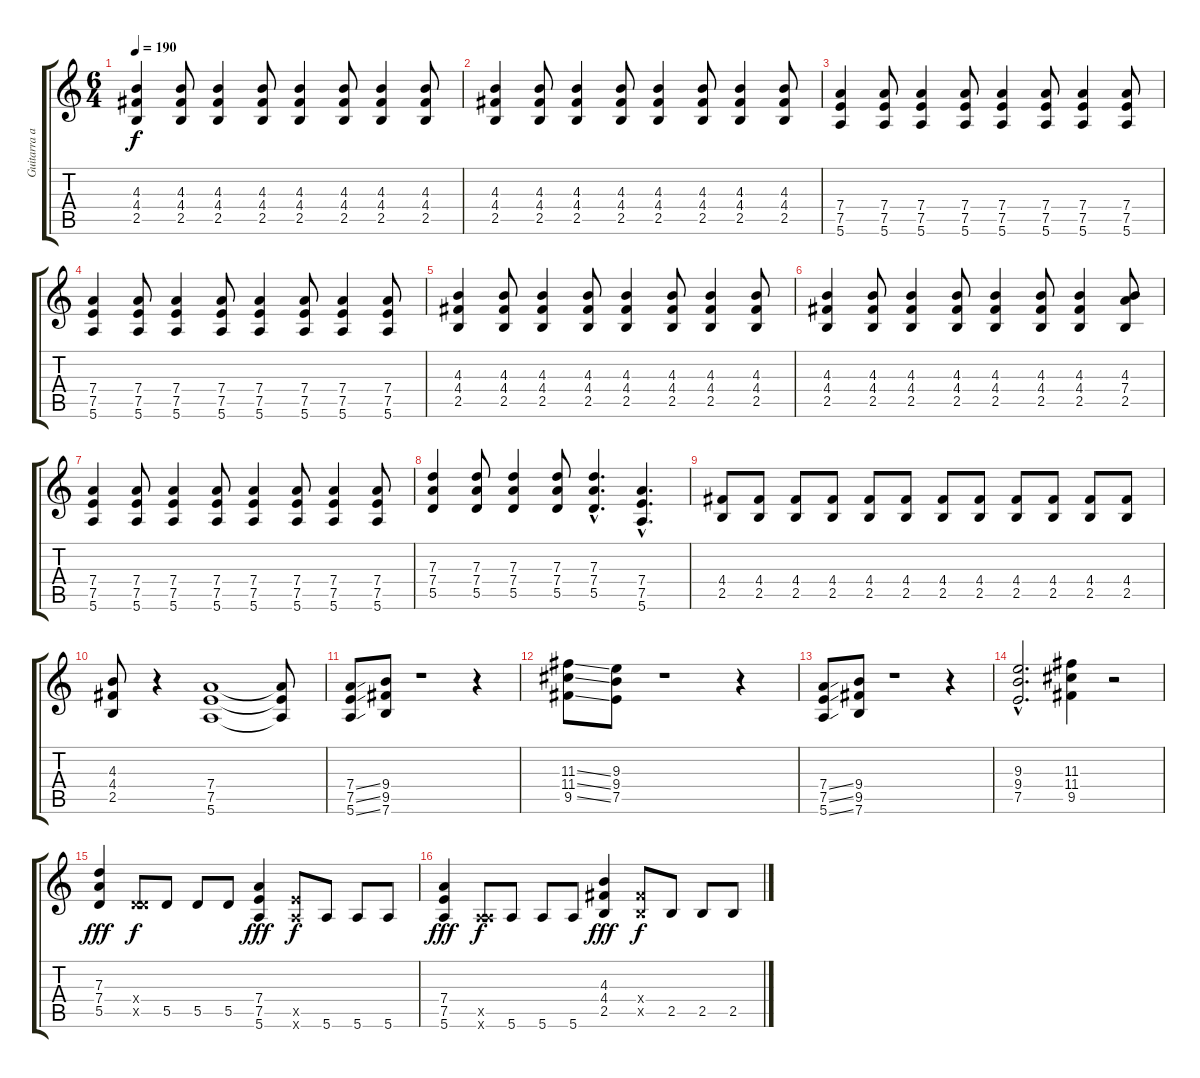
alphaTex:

\track ("Guitarra acomp." "Guitarra a") {instrument distortionguitar}
\staff {score tabs}
\tuning (E4 B3 G3 D3 A2 E2) {hide}
\ts (6 4)
\tempo 190
\clef g2
\ks c
(4.3 4.4 2.5).4{dy f} (4.3 4.4 2.5).8 (4.3 4.4 2.5).4 (4.3 4.4 2.5).8 (4.3 4.4 2.5).4 (4.3 4.4 2.5).8 (4.3 4.4 2.5).4 (4.3 4.4 2.5).8 |
(4.3 4.4 2.5).4 (4.3 4.4 2.5).8 (4.3 4.4 2.5).4 (4.3 4.4 2.5).8 (4.3 4.4 2.5).4 (4.3 4.4 2.5).8 (4.3 4.4 2.5).4 (4.3 4.4 2.5).8 |
(7.4 7.5 5.6).4 (7.4 7.5 5.6).8 (7.4 7.5 5.6).4 (7.4 7.5 5.6).8 (7.4 7.5 5.6).4 (7.4 7.5 5.6).8 (7.4 7.5 5.6).4 (7.4 7.5 5.6).8 |
(7.4 7.5 5.6).4 (7.4 7.5 5.6).8 (7.4 7.5 5.6).4 (7.4 7.5 5.6).8 (7.4 7.5 5.6).4 (7.4 7.5 5.6).8 (7.4 7.5 5.6).4 (7.4 7.5 5.6).8 |
(4.3 4.4 2.5).4 (4.3 4.4 2.5).8 (4.3 4.4 2.5).4 (4.3 4.4 2.5).8 (4.3 4.4 2.5).4 (4.3 4.4 2.5).8 (4.3 4.4 2.5).4 (4.3 4.4 2.5).8 |
(4.3 4.4 2.5).4 (4.3 4.4 2.5).8 (4.3 4.4 2.5).4 (4.3 4.4 2.5).8 (4.3 4.4 2.5).4 (4.3 4.4 2.5).8 (4.3 4.4 2.5).4 (4.3 7.4 2.5).8 |
(7.4 7.5 5.6).4 (7.4 7.5 5.6).8 (7.4 7.5 5.6).4 (7.4 7.5 5.6).8 (7.4 7.5 5.6).4 (7.4 7.5 5.6).8 (7.4 7.5 5.6).4 (7.4 7.5 5.6).8 |
(7.3 7.4 5.5).4 (7.3 7.4 5.5).8 (7.3 7.4 5.5).4 (7.3 7.4 5.5).8 (7.3{hac} 7.4{hac} 5.5{hac}).4{d} (7.4{hac} 7.5{hac} 5.6{hac}).4{d} |
(4.4 2.5).8 (4.4 2.5).8 (4.4 2.5).8 (4.4 2.5).8 (4.4 2.5).8 (4.4 2.5).8 (4.4 2.5).8 (4.4 2.5).8 (4.4 2.5).8 (4.4 2.5).8 (4.4 2.5).8 (4.4 2.5).8 |
(4.3 4.4 2.5).8 r.4 (7.4 7.5 5.6).1 (7.4{t} 7.5{t} 5.6{t}).8 |
(7.4{ss} 7.5{ss} 5.6{ss}).8 (9.4 9.5 7.6).8 r.1 r.4 |
(11.3{ss} 11.4{ss} 9.5{ss}).8 (9.3 9.4 7.5).8 r.1 r.4 |
(7.4{ss} 7.5{ss} 5.6{ss}).8 (9.4 9.5 7.6).8 r.1 r.4 |
(9.3{hac} 9.4{hac} 7.5{hac}).2{d} (11.3 11.4 9.5).4 r.2 |
(7.3 7.4 5.5).4{dy fff} (0.4{x} 5.5{x}).8{dy f} 5.5.8 5.5.8 5.5.8 (7.4 7.5 5.6).4{dy fff} (7.5{x} 5.6{x}).8{dy f} 5.6.8 5.6.8 5.6.8 |
(7.4 7.5 5.6).4{dy fff} (0.5{x} 5.6{x}).8{dy f} 5.6.8 5.6.8 5.6.8 (4.3 4.4 2.5).4{dy fff} (4.4{x} 2.5{x}).8{dy f} 2.5.8 2.5.8 2.5.8
